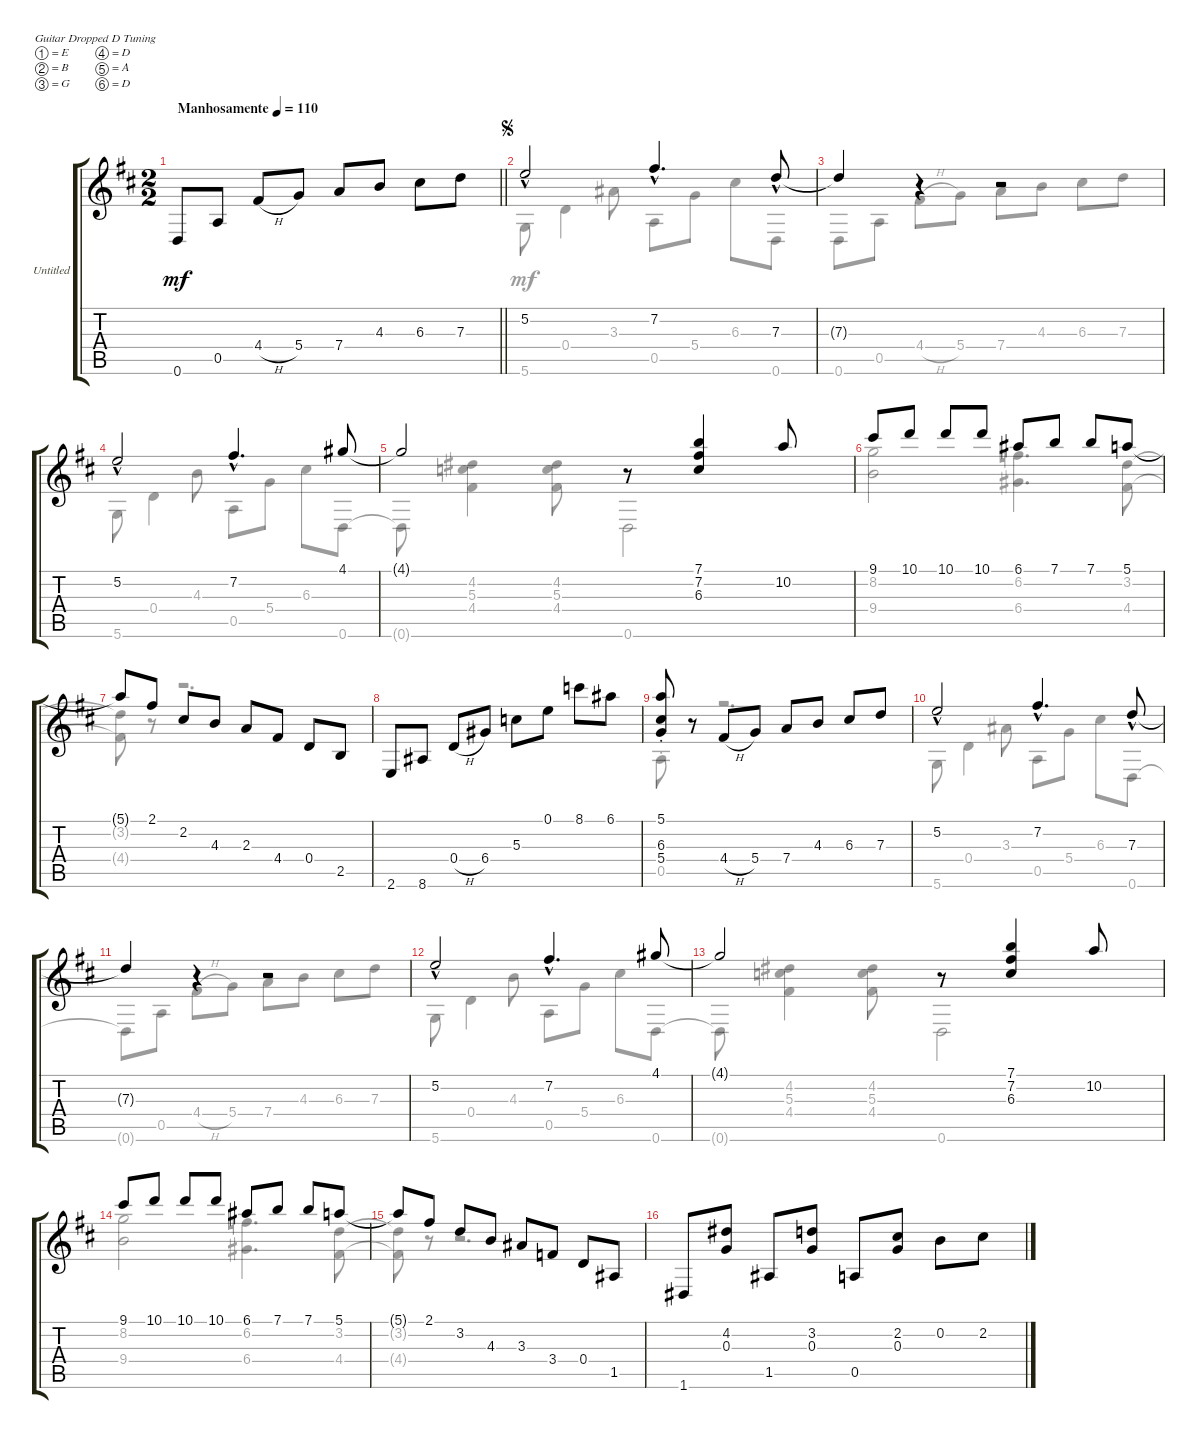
\bracketExtendMode groupsimilarinstruments
\firstSystemTrackNameOrientation horizontal
\otherSystemsTrackNameOrientation horizontal
\track ("Untitled" "Untitled") {instrument acousticguitarnylon}
\staff {score tabs}
\tuning (E4 B3 G3 D3 A2 D2)
\voice
\ts (2 2)
\tempo (110 "Manhosamente")
\clef g2
\barLineRight lightlight
\ks d
0.6.8{dy mf instrument acousticguitarnylon} 0.5.8 4.4{h}.8 5.4.8 7.4.8 4.3.8 6.3.8 7.3.8 |
\jump segno
5.2{hac}.2 7.2{hac}.4{d} 7.3{hac}.8 |
7.3{t}.4 r.4 r.2 |
5.2{hac}.2 7.2{hac}.4{d} 4.1.8 |
4.1{t}.2 r.8 (7.1 7.2 6.3).4 10.2.8 |
9.1.8 10.1.8 10.1.8 10.1.8 6.1.8 7.1.8 7.1.8 5.1.8 |
5.1{t}.8 2.1.8 2.2.8 4.3.8 2.3.8 4.4.8 0.4.8 2.5.8 |
2.6.8 8.6.8 0.4{h}.8 6.4.8 5.3.8 0.1.8 8.1.8 6.1.8 |
(5.1{st} 6.3{st} 5.4{st}).8 r.8 4.4{h}.8 5.4.8 7.4.8 4.3.8 6.3.8 7.3.8 |
5.2{hac}.2 7.2{hac}.4{d} 7.3{hac}.8 |
7.3{t}.4 r.4 r.2 |
5.2{hac}.2 7.2{hac}.4{d} 4.1.8 |
4.1{t}.2 r.8 (7.1 7.2 6.3).4 10.2.8 |
9.1.8 10.1.8 10.1.8 10.1.8 6.1.8 7.1.8 7.1.8 5.1.8 |
5.1{t}.8 2.1.8 3.2.8 4.3.8 3.3.8 3.4.8 0.4.8 1.5.8 |
1.6.8 (4.2 0.3).8 1.5.8 (3.2 0.3).8 0.5.8 (2.2 0.3).8 0.2.8 2.2.8
\voice
\clef g2
\ottava regular
\simile none
\barLineRight lightlight
\ks d
|
5.6.8 0.4.4 3.3.8 0.5.8 5.4.8 6.3.8 0.6.8 |
0.6.8 0.5.8 4.4{h}.8 5.4.8 7.4.8 4.3.8 6.3.8 7.3.8 |
5.6.8 0.4.4 4.3.8 0.5.8 5.4.8 6.3.8 0.6.8 |
0.6{t}.8 (4.2 5.3 4.4).4 (4.2 5.3 4.4).8 0.6.2 |
(8.2 9.4).2 (6.2 6.4).4{d} (3.2 4.4).8 |
(3.2{t} 4.4{t}).8 r.8 r.2{d} |
|
0.5{st}.8 r.8 r.2{d} |
5.6.8 0.4.4 3.3.8 0.5.8 5.4.8 6.3.8 0.6.8 |
0.6{t}.8 0.5.8 4.4{h}.8 5.4.8 7.4.8 4.3.8 6.3.8 7.3.8 |
5.6.8 0.4.4 4.3.8 0.5.8 5.4.8 6.3.8 0.6.8 |
0.6{t}.8 (4.2 5.3 4.4).4 (4.2 5.3 4.4).8 0.6.2 |
(8.2 9.4).2 (6.2 6.4).4{d} (3.2 4.4).8 |
(3.2{t} 4.4{t}).8 r.8 r.2{d} |
